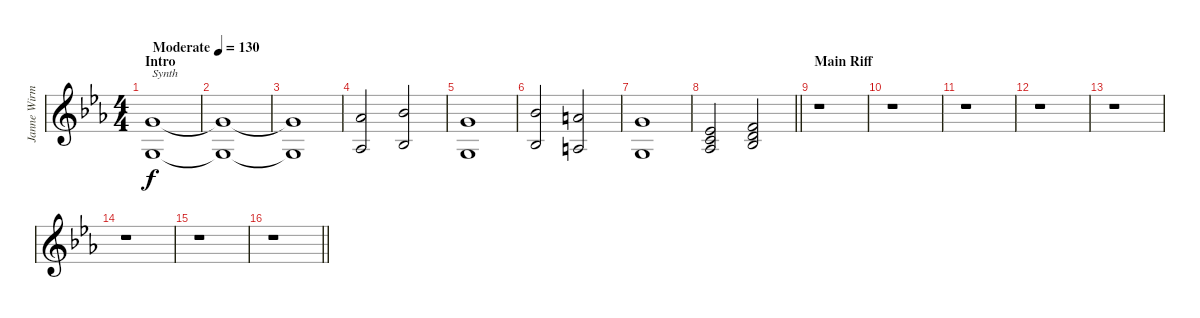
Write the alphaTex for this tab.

\track ("Janne Wirman" "Janne Wirm") {instrument lead2sawtooth}
\staff {score}
\tuning (E4 B3 G3 D3 A2 E2) {hide}
\ts (4 4)
\section ("" "Intro")
\tempo (130 "Moderate")
\clef g2
\ks eb
(0.3 3.6).1{ot 8vb txt "Synth" dy f instrument lead2sawtooth} |
(0.3{t} 3.6{t}).1{ot 8vb} |
(0.3{t} 3.6{t}).1{ot 8vb} |
(6.4 4.6).2{ot 8vb} (8.4 6.6).2{ot 8vb} |
(0.3 3.6).1{ot 8vb} |
(3.3 1.5).2{ot 8vb} (2.3 0.5).2{ot 8vb} |
(0.3 3.6).1{ot 8vb} |
\barLineRight lightlight
(4.2 5.3 6.4).2 (1.1 3.2 3.3).2 |
\section ("" "Main Riff")
r.1 |
r.1 |
r.1 |
r.1 |
r.1 |
r.1 |
r.1 |
\barLineRight lightlight
r.1
